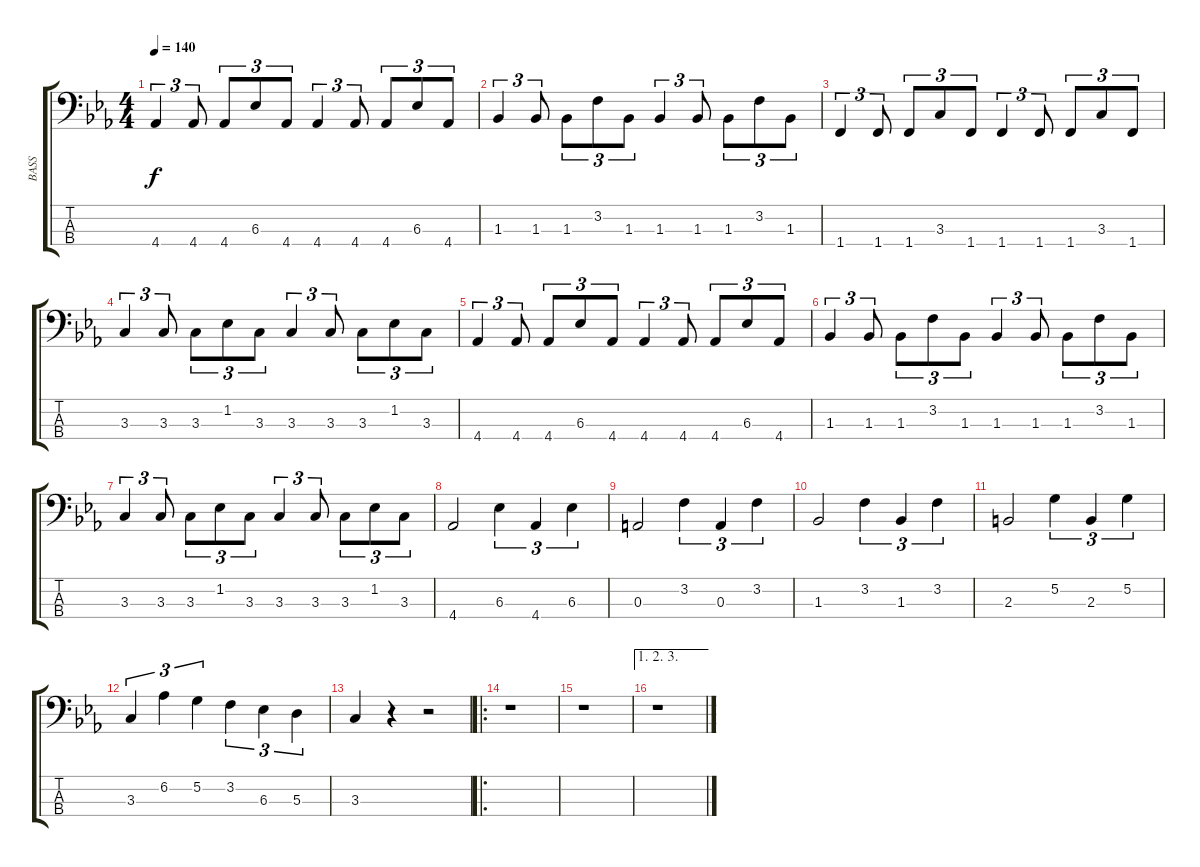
\track ("BASS" "BASS") {instrument electricbassfinger}
\staff {score tabs}
\tuning (G2 D2 A1 E1) {hide}
\ts (4 4)
\tempo 140
\clef f4
\ks eb
4.4.4{tu (3 2) dy f} 4.4.8{tu (3 2)} 4.4.8{tu (3 2)} 6.3.8{tu (3 2)} 4.4.8{tu (3 2)} 4.4.4{tu (3 2)} 4.4.8{tu (3 2)} 4.4.8{tu (3 2)} 6.3.8{tu (3 2)} 4.4.8{tu (3 2)} |
1.3.4{tu (3 2)} 1.3.8{tu (3 2)} 1.3.8{tu (3 2)} 3.2.8{tu (3 2)} 1.3.8{tu (3 2)} 1.3.4{tu (3 2)} 1.3.8{tu (3 2)} 1.3.8{tu (3 2)} 3.2.8{tu (3 2)} 1.3.8{tu (3 2)} |
1.4.4{tu (3 2)} 1.4.8{tu (3 2)} 1.4.8{tu (3 2)} 3.3.8{tu (3 2)} 1.4.8{tu (3 2)} 1.4.4{tu (3 2)} 1.4.8{tu (3 2)} 1.4.8{tu (3 2)} 3.3.8{tu (3 2)} 1.4.8{tu (3 2)} |
3.3.4{tu (3 2)} 3.3.8{tu (3 2)} 3.3.8{tu (3 2)} 1.2.8{tu (3 2)} 3.3.8{tu (3 2)} 3.3.4{tu (3 2)} 3.3.8{tu (3 2)} 3.3.8{tu (3 2)} 1.2.8{tu (3 2)} 3.3.8{tu (3 2)} |
4.4.4{tu (3 2)} 4.4.8{tu (3 2)} 4.4.8{tu (3 2)} 6.3.8{tu (3 2)} 4.4.8{tu (3 2)} 4.4.4{tu (3 2)} 4.4.8{tu (3 2)} 4.4.8{tu (3 2)} 6.3.8{tu (3 2)} 4.4.8{tu (3 2)} |
1.3.4{tu (3 2)} 1.3.8{tu (3 2)} 1.3.8{tu (3 2)} 3.2.8{tu (3 2)} 1.3.8{tu (3 2)} 1.3.4{tu (3 2)} 1.3.8{tu (3 2)} 1.3.8{tu (3 2)} 3.2.8{tu (3 2)} 1.3.8{tu (3 2)} |
3.3.4{tu (3 2)} 3.3.8{tu (3 2)} 3.3.8{tu (3 2)} 1.2.8{tu (3 2)} 3.3.8{tu (3 2)} 3.3.4{tu (3 2)} 3.3.8{tu (3 2)} 3.3.8{tu (3 2)} 1.2.8{tu (3 2)} 3.3.8{tu (3 2)} |
4.4.2 6.3.4{tu (3 2)} 4.4.4{tu (3 2)} 6.3.4{tu (3 2)} |
0.3.2 3.2.4{tu (3 2)} 0.3.4{tu (3 2)} 3.2.4{tu (3 2)} |
1.3.2 3.2.4{tu (3 2)} 1.3.4{tu (3 2)} 3.2.4{tu (3 2)} |
2.3.2 5.2.4{tu (3 2)} 2.3.4{tu (3 2)} 5.2.4{tu (3 2)} |
3.3.4{tu (3 2)} 6.2.4{tu (3 2)} 5.2.4{tu (3 2)} 3.2.4{tu (3 2)} 6.3.4{tu (3 2)} 5.3.4{tu (3 2)} |
3.3.4 r.4 r.2 |
\ro
r.1 |
r.1 |
\ae (1 2 3)
r.1
